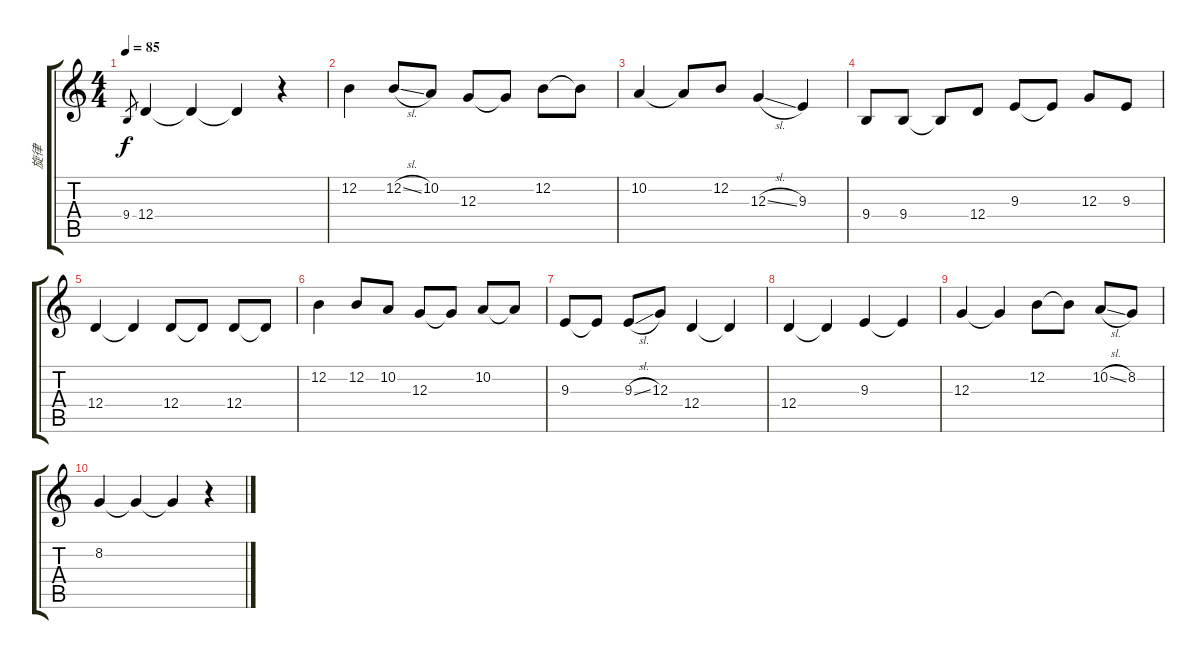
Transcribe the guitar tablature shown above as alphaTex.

\track ("旋律" "旋律") {instrument fx7echoes}
\staff {score tabs}
\tuning (E4 B3 G3 D3 A2 E2) {hide}
\ts (4 4)
\tempo 85
\clef g2
\ks c
9.4.8{gr dy f} 12.4.4 12.4{t}.4 12.4{t}.4 r.4 |
12.2.4 12.2{sl}.8 10.2.8 12.3.8 12.3{t}.8 12.2.8 12.2{t}.8 |
10.2.4 10.2{t}.8 12.2.8 12.3{sl}.4 9.3.4 |
9.4.8 9.4.8 9.4{t}.8 12.4.8 9.3.8 9.3{t}.8 12.3.8 9.3.8 |
12.4.4 12.4{t}.4 12.4.8 12.4{t}.8 12.4.8 12.4{t}.8 |
12.2.4 12.2.8 10.2.8 12.3.8 12.3{t}.8 10.2.8 10.2{t}.8 |
9.3.8 9.3{t}.8 9.3{sl}.8 12.3.8 12.4.4 12.4{t}.4 |
12.4.4 12.4{t}.4 9.3.4 9.3{t}.4 |
12.3.4 12.3{t}.4 12.2.8 12.2{t}.8 10.2{sl}.8 8.2.8 |
8.2.4 8.2{t}.4 8.2{t}.4 r.4
